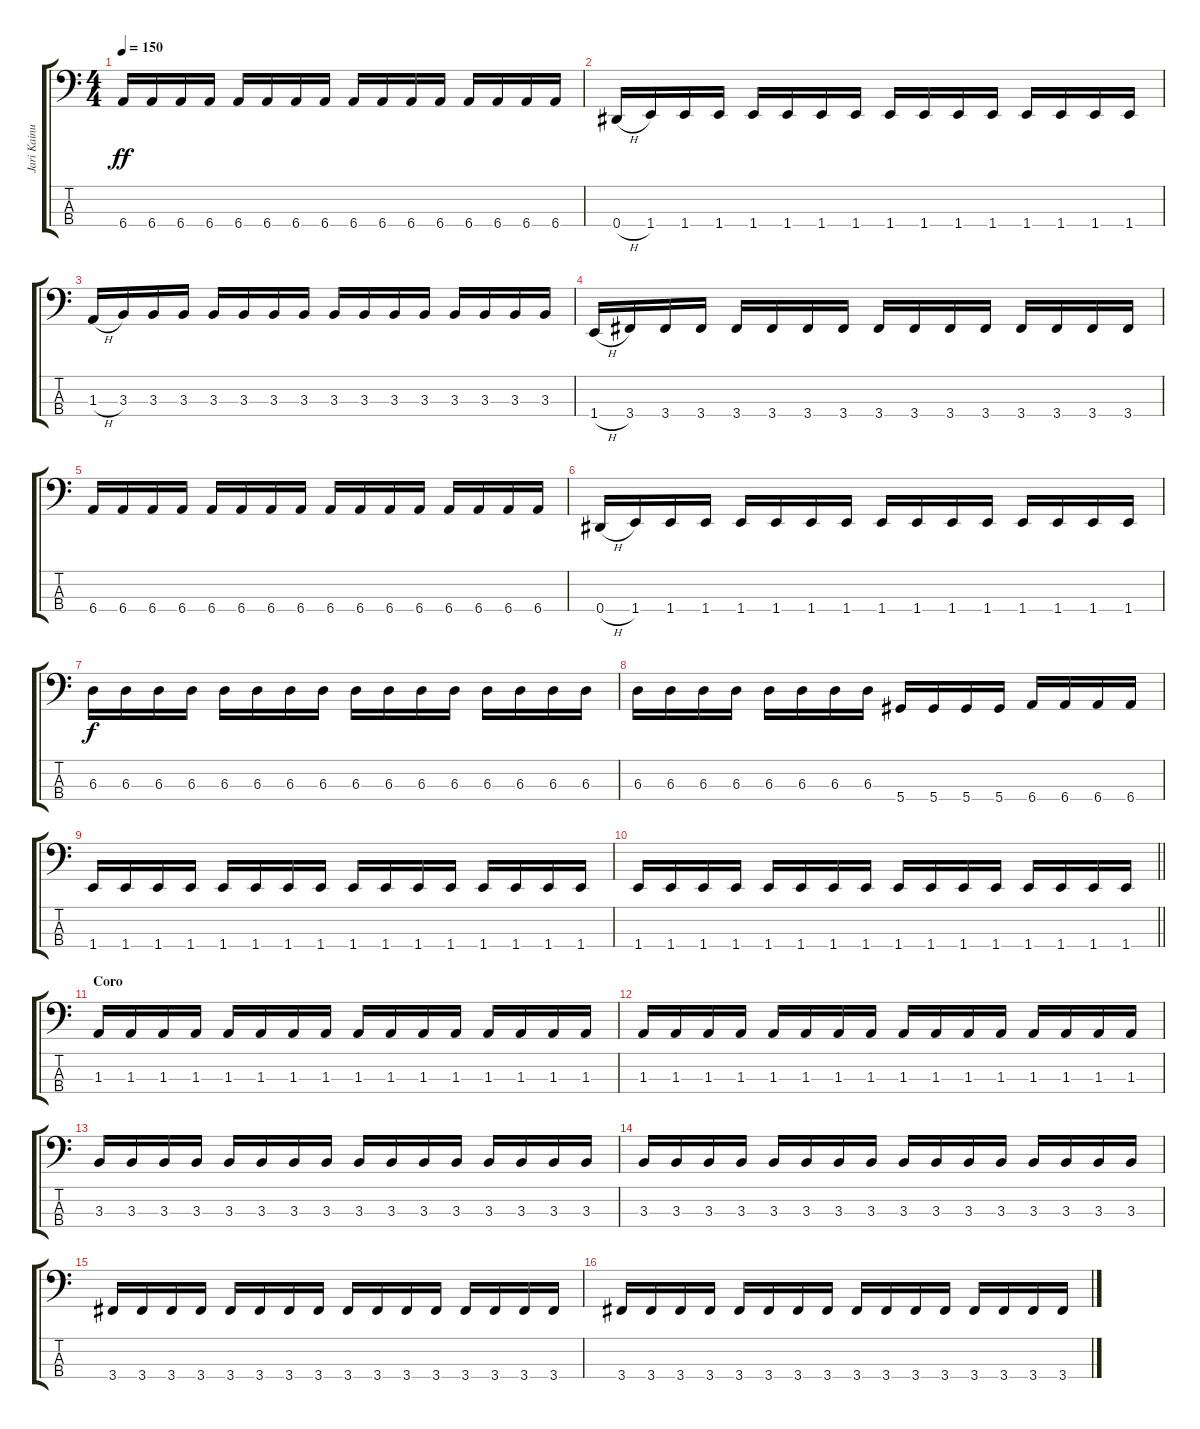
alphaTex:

\track ("Jari Kainulainen" "Jari Kainu") {instrument electricbassfinger}
\staff {score tabs}
\tuning (Gb2 Db2 Ab1 Eb1) {hide}
\ts (4 4)
\tempo 150
\clef f4
\ks c
6.4.16{dy ff} 6.4.16 6.4.16 6.4.16 6.4.16 6.4.16 6.4.16 6.4.16 6.4.16 6.4.16 6.4.16 6.4.16 6.4.16 6.4.16 6.4.16 6.4.16 |
0.4{h}.16 1.4.16 1.4.16 1.4.16 1.4.16 1.4.16 1.4.16 1.4.16 1.4.16 1.4.16 1.4.16 1.4.16 1.4.16 1.4.16 1.4.16 1.4.16 |
1.3{h}.16 3.3.16 3.3.16 3.3.16 3.3.16 3.3.16 3.3.16 3.3.16 3.3.16 3.3.16 3.3.16 3.3.16 3.3.16 3.3.16 3.3.16 3.3.16 |
1.4{h}.16 3.4.16 3.4.16 3.4.16 3.4.16 3.4.16 3.4.16 3.4.16 3.4.16 3.4.16 3.4.16 3.4.16 3.4.16 3.4.16 3.4.16 3.4.16 |
6.4.16 6.4.16 6.4.16 6.4.16 6.4.16 6.4.16 6.4.16 6.4.16 6.4.16 6.4.16 6.4.16 6.4.16 6.4.16 6.4.16 6.4.16 6.4.16 |
0.4{h}.16 1.4.16 1.4.16 1.4.16 1.4.16 1.4.16 1.4.16 1.4.16 1.4.16 1.4.16 1.4.16 1.4.16 1.4.16 1.4.16 1.4.16 1.4.16 |
6.3.16{dy f} 6.3.16 6.3.16 6.3.16 6.3.16 6.3.16 6.3.16 6.3.16 6.3.16 6.3.16 6.3.16 6.3.16 6.3.16 6.3.16 6.3.16 6.3.16 |
6.3.16 6.3.16 6.3.16 6.3.16 6.3.16 6.3.16 6.3.16 6.3.16 5.4.16 5.4.16 5.4.16 5.4.16 6.4.16 6.4.16 6.4.16 6.4.16 |
1.4.16 1.4.16 1.4.16 1.4.16 1.4.16 1.4.16 1.4.16 1.4.16 1.4.16 1.4.16 1.4.16 1.4.16 1.4.16 1.4.16 1.4.16 1.4.16 |
\barLineRight lightlight
1.4.16 1.4.16 1.4.16 1.4.16 1.4.16 1.4.16 1.4.16 1.4.16 1.4.16 1.4.16 1.4.16 1.4.16 1.4.16 1.4.16 1.4.16 1.4.16 |
\section ("" "Coro")
1.3.16 1.3.16 1.3.16 1.3.16 1.3.16 1.3.16 1.3.16 1.3.16 1.3.16 1.3.16 1.3.16 1.3.16 1.3.16 1.3.16 1.3.16 1.3.16 |
1.3.16 1.3.16 1.3.16 1.3.16 1.3.16 1.3.16 1.3.16 1.3.16 1.3.16 1.3.16 1.3.16 1.3.16 1.3.16 1.3.16 1.3.16 1.3.16 |
3.3.16 3.3.16 3.3.16 3.3.16 3.3.16 3.3.16 3.3.16 3.3.16 3.3.16 3.3.16 3.3.16 3.3.16 3.3.16 3.3.16 3.3.16 3.3.16 |
3.3.16 3.3.16 3.3.16 3.3.16 3.3.16 3.3.16 3.3.16 3.3.16 3.3.16 3.3.16 3.3.16 3.3.16 3.3.16 3.3.16 3.3.16 3.3.16 |
3.4.16 3.4.16 3.4.16 3.4.16 3.4.16 3.4.16 3.4.16 3.4.16 3.4.16 3.4.16 3.4.16 3.4.16 3.4.16 3.4.16 3.4.16 3.4.16 |
3.4.16 3.4.16 3.4.16 3.4.16 3.4.16 3.4.16 3.4.16 3.4.16 3.4.16 3.4.16 3.4.16 3.4.16 3.4.16 3.4.16 3.4.16 3.4.16
